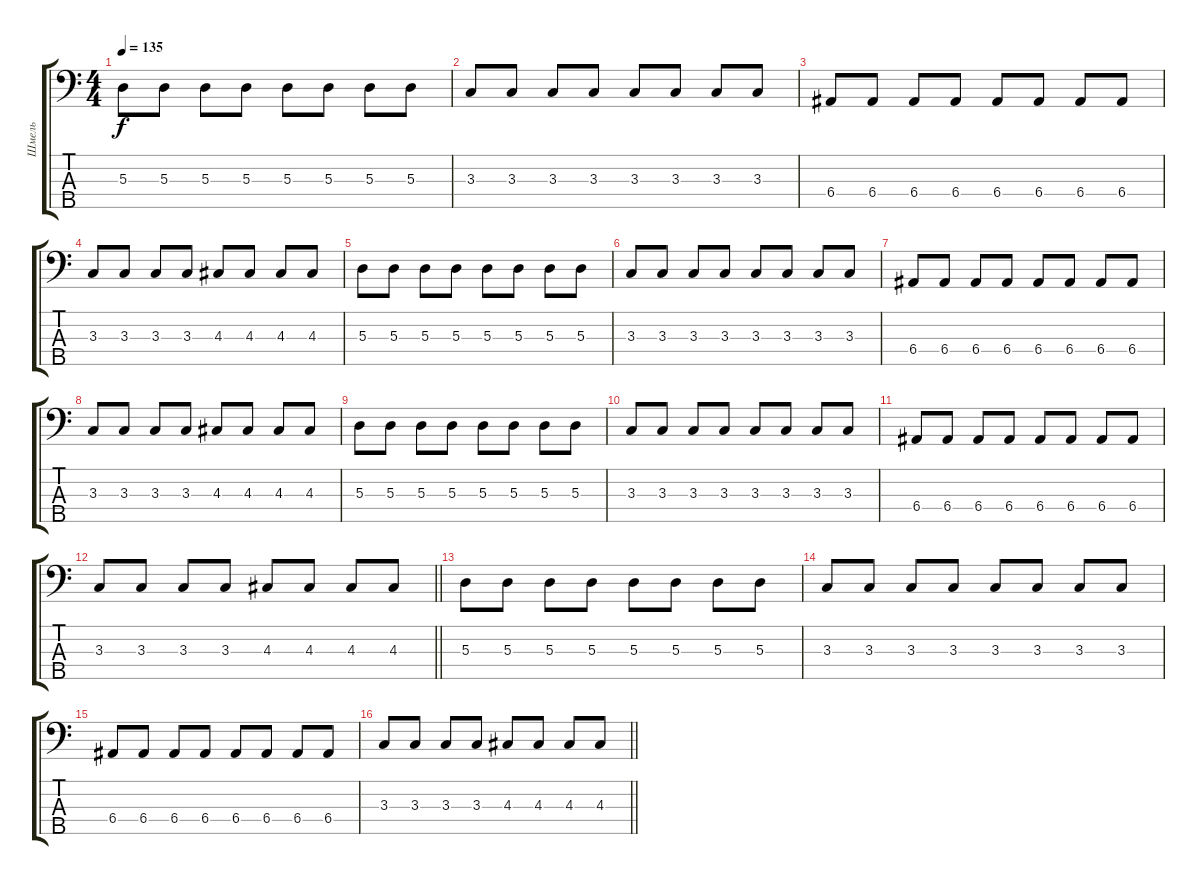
\track ("Шмель" "Шмель") {instrument electricbassfinger}
\staff {score tabs}
\tuning (G2 D2 A1 E1 B0) {hide}
\ts (4 4)
\tempo 135
\clef f4
\ks c
5.3.8{dy f} 5.3.8 5.3.8 5.3.8 5.3.8 5.3.8 5.3.8 5.3.8 |
3.3.8 3.3.8 3.3.8 3.3.8 3.3.8 3.3.8 3.3.8 3.3.8 |
6.4.8 6.4.8 6.4.8 6.4.8 6.4.8 6.4.8 6.4.8 6.4.8 |
3.3.8 3.3.8 3.3.8 3.3.8 4.3.8 4.3.8 4.3.8 4.3.8 |
5.3.8 5.3.8 5.3.8 5.3.8 5.3.8 5.3.8 5.3.8 5.3.8 |
3.3.8 3.3.8 3.3.8 3.3.8 3.3.8 3.3.8 3.3.8 3.3.8 |
6.4.8 6.4.8 6.4.8 6.4.8 6.4.8 6.4.8 6.4.8 6.4.8 |
3.3.8 3.3.8 3.3.8 3.3.8 4.3.8 4.3.8 4.3.8 4.3.8 |
5.3.8 5.3.8 5.3.8 5.3.8 5.3.8 5.3.8 5.3.8 5.3.8 |
3.3.8 3.3.8 3.3.8 3.3.8 3.3.8 3.3.8 3.3.8 3.3.8 |
6.4.8 6.4.8 6.4.8 6.4.8 6.4.8 6.4.8 6.4.8 6.4.8 |
\barLineRight lightlight
3.3.8 3.3.8 3.3.8 3.3.8 4.3.8 4.3.8 4.3.8 4.3.8 |
5.3.8 5.3.8 5.3.8 5.3.8 5.3.8 5.3.8 5.3.8 5.3.8 |
3.3.8 3.3.8 3.3.8 3.3.8 3.3.8 3.3.8 3.3.8 3.3.8 |
6.4.8 6.4.8 6.4.8 6.4.8 6.4.8 6.4.8 6.4.8 6.4.8 |
\barLineRight lightlight
3.3.8 3.3.8 3.3.8 3.3.8 4.3.8 4.3.8 4.3.8 4.3.8
